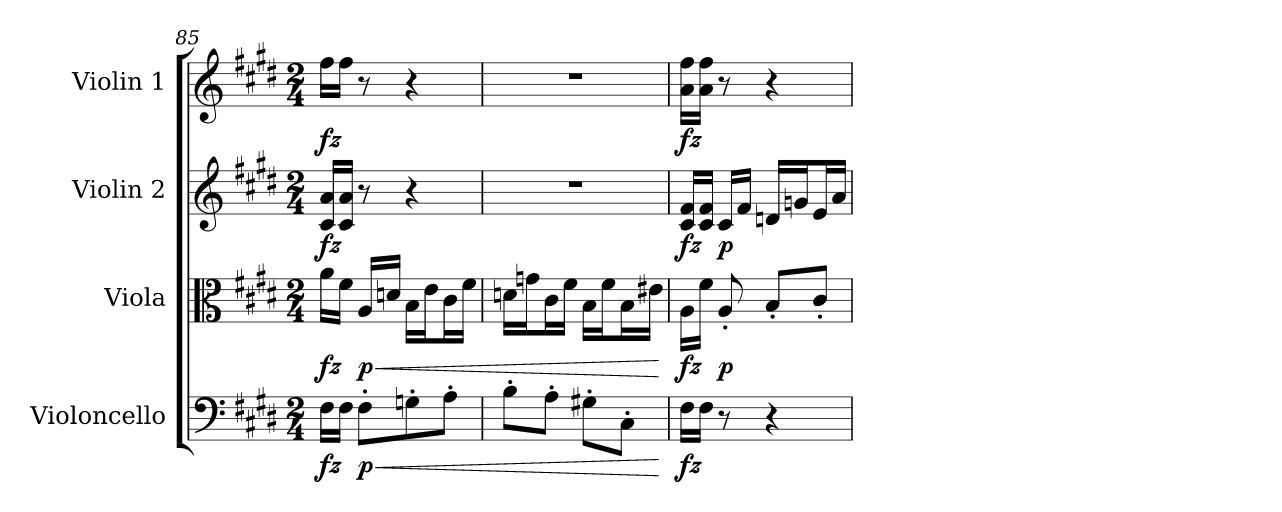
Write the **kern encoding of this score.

**kern	**dynam	**kern	**dynam	**kern	**dynam	**kern	**dynam
*part4	*part4	*part3	*part3	*part2	*part2	*part1	*part1
*staff4	*staff4	*staff3	*staff3	*staff2	*staff2	*staff1	*staff1
*I"Violoncello	*	*I"Viola	*	*I"Violin 2	*	*I"Violin 1	*
*I'Vc	*	*I'Vla	*	*I'Vln	*	*I'Vln	*
*clefF4	*	*clefC3	*	*clefG2	*	*clefG2	*
*k[f#c#g#d#]	*	*k[f#c#g#d#]	*	*k[f#c#g#d#]	*	*k[f#c#g#d#]	*
*M2/4	*	*M2/4	*	*M2/4	*	*M2/4	*
=85	=85	=85	=85	=85	=85	=85	=85
!	!LO:DY:b	!	!LO:DY:b	!	!LO:DY:b	!	!LO:DY:b
16F#\LL	fz	16a\LL	fz	16c#/ 16a/LL	fz	16ff#\LL	fz
16F#\JJ	.	16f#\JJ	.	16c#/ 16a/JJ	.	16ff#\JJ	.
!	!LO:HP:b	!	!LO:HP:b	!	!	!	!
!	!LO:DY:n=1:b	!	!LO:DY:n=1:b	!	!	!	!
8F#'\L	< p	16A/LL	< p	8r	.	8r	.
.	.	16dn/JJ	.	.	.	.	.
8Gn'\	.	16B\LL	.	4r	.	4r	.
.	.	16e\J	.	.	.	.	.
8A'\J	.	16c#\L	.	.	.	.	.
.	.	16f#\JJ	.	.	.	.	.
=86	=86	=86	=86	=86	=86	=86	=86
8B'\L	.	16dn\LL	.	2r	.	2r	.
.	.	16gn\J	.	.	.	.	.
8A'\J	.	16c#\L	.	.	.	.	.
.	.	16f#\JJ	.	.	.	.	.
8G#X'\L	.	16B\LL	.	.	.	.	.
.	.	16f#\J	.	.	.	.	.
8C#'\J	.	16B\L	.	.	.	.	.
.	.	16e#X\JJ	.	.	.	.	.
.	[	.	[	.	.	.	.
=87	=87	=87	=87	=87	=87	=87	=87
!	!LO:DY:b	!	!LO:DY:b	!	!LO:DY:b	!	!LO:DY:b
16F#\LL	fz	16A\LL	fz	16c#/ 16f#/LL	fz	16a\ 16ff#\LL	fz
16F#\JJ	.	16f#\JJ	.	16c#/ 16f#/JJ	.	16a\ 16ff#\JJ	.
!	!	!	!LO:DY:b	!	!LO:DY:b	!	!
8r	.	8A'/	p	16c#/LL	p	8r	.
.	.	.	.	16f#/JJ	.	.	.
4r	.	8B'/L	.	16dn/LL	.	4r	.
.	.	.	.	16gn/J	.	.	.
.	.	8c#'/J	.	16e/L	.	.	.
.	.	.	.	16a/JJ	.	.	.
=	=	=	=	=	=	=	=
*-	*-	*-	*-	*-	*-	*-	*-
